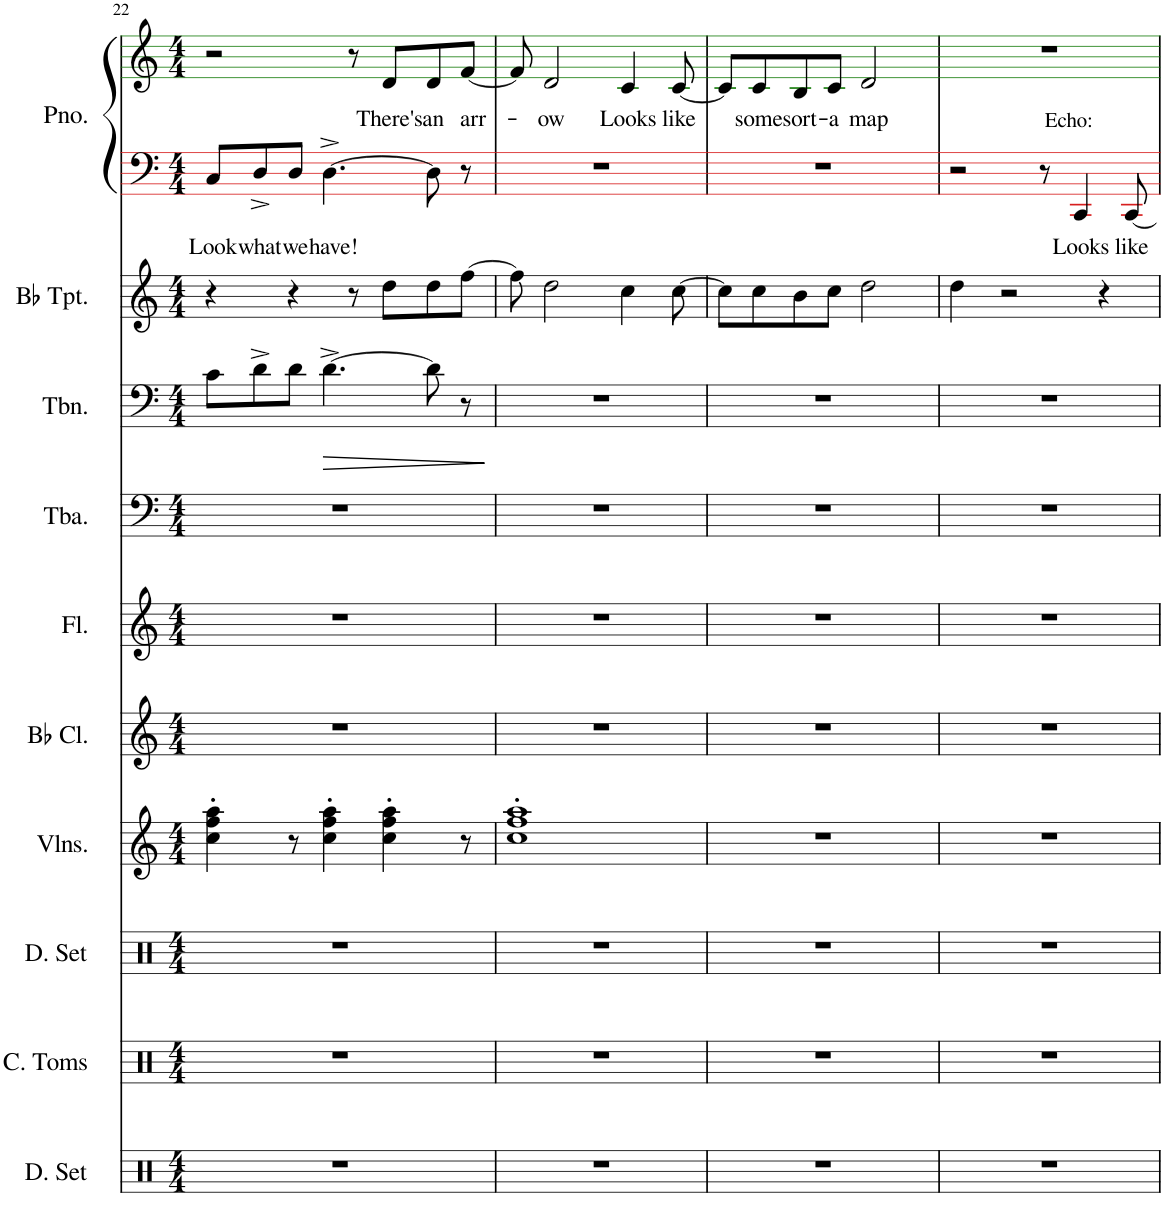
**kern	**kern	**kern	**kern	**kern	**kern	**kern	**kern	**dynam	**kern	**kern	**text	**kern	**text
*part10	*part9	*part8	*part7	*part6	*part5	*part4	*part3	*part3	*part2	*part1	*part1	*part1	*part1
*staff11	*staff10	*staff9	*staff8	*staff7	*staff6	*staff5	*staff4	*staff4	*staff3	*staff2	*staff2	*staff1	*staff1
*I"Drumset	*I"Concert Toms	*I"Drumset	*I"Violins	*I"Bb Clarinet	*I"Flute	*I"Tuba	*I"Trombone	*	*I"Bb Trumpet	*I"Piano	*	*	*
*I'D. Set	*I'C. Toms	*I'D. Set	*I'Vlns.	*I'Bb Cl.	*I'Fl.	*I'Tba.	*I'Tbn.	*	*I'Bb Tpt.	*I'Pno.	*	*	*
!!LO:PB:g=z
*clefX	*clefX	*clefX	*clefG2	*clefG2	*clefG2	*clefF4	*clefF4	*	*clefG2	*clefF4	*	*clefG2	*
*	*	*	*	*ITrd1c2	*	*	*	*	*ITrd1c2	*	*	*	*
*k[]	*k[]	*k[]	*k[]	*k[]	*k[]	*k[]	*k[]	*	*k[]	*k[]	*	*k[]	*
*M4/4	*M4/4	*M4/4	*M4/4	*M4/4	*M4/4	*M4/4	*M4/4	*	*M4/4	*M4/4	*	*M4/4	*
=22	=22	=22	=22	=22	=22	=22	=22	=22	=22	=22	=22	=22	=22
!	!	!	!	!	!	!	!	!	!	!	!LO:LY:b	!	!
1r	1r	1r	4cc\' 4ff\' 4aa\'	1r	1r	1r	8c\L	.	4r	8C/L	Look	2r	.
!	!	!	!	!	!	!	!	!	!	!	!LO:LY:b	!	!
.	.	.	.	.	.	.	8d^\	.	.	8D^/	what	.	.
!	!	!	!	!	!	!	!	!	!	!	!LO:LY:b	!	!
.	.	.	8r	.	.	.	8d\J	.	4r	8D/J	we	.	.
!	!	!	!	!	!	!	!	!LO:HP:b	!	!	!LO:LY:b	!	!
.	.	.	4cc\' 4ff\' 4aa\'	.	.	.	[4.d^\	>	.	[4.D^\	have!	.	.
.	.	.	.	.	.	.	.	.	8r	.	.	8r	.
!	!	!	!	!	!	!	!	!	!	!	!	!	!LO:LY:b
.	.	.	4cc\' 4ff\' 4aa\'	.	.	.	.	.	8dd\L	.	.	8d/L	There's
!	!	!	!	!	!	!	!	!	!	!	!	!	!LO:LY:b
.	.	.	.	.	.	.	8d\]	.	8dd\	8D\]	.	8d/	an
!	!	!	!	!	!	!	!	!	!	!	!	!	!LO:LY:b
.	.	.	8r	.	.	.	8r	.	[8ff\J	8r	.	[8f/J	arr-
.	.	.	.	.	.	.	.	]	.	.	.	.	.
=23	=23	=23	=23	=23	=23	=23	=23	=23	=23	=23	=23	=23	=23
1r	1r	1r	1cc' 1ff' 1aa'	1r	1r	1r	1r	.	8ff\]	1r	.	8f/]	.
!	!	!	!	!	!	!	!	!	!	!	!	!	!LO:LY:b
.	.	.	.	.	.	.	.	.	2dd\	.	.	2d/	-ow
!	!	!	!	!	!	!	!	!	!	!	!	!	!LO:LY:b
.	.	.	.	.	.	.	.	.	4cc\	.	.	4c/	Looks
!	!	!	!	!	!	!	!	!	!	!	!	!	!LO:LY:b
.	.	.	.	.	.	.	.	.	[8cc\	.	.	[8c/	like
=24	=24	=24	=24	=24	=24	=24	=24	=24	=24	=24	=24	=24	=24
1r	1r	1r	1r	1r	1r	1r	1r	.	8cc\L]	1r	.	8c/L]	.
!	!	!	!	!	!	!	!	!	!	!	!	!	!LO:LY:b
.	.	.	.	.	.	.	.	.	8cc\	.	.	8c/	some
!	!	!	!	!	!	!	!	!	!	!	!	!	!LO:LY:b
.	.	.	.	.	.	.	.	.	8b\	.	.	8B/	sort-
!	!	!	!	!	!	!	!	!	!	!	!	!	!LO:LY:b
.	.	.	.	.	.	.	.	.	8cc\J	.	.	8c/J	-a
!	!	!	!	!	!	!	!	!	!	!	!	!	!LO:LY:b
.	.	.	.	.	.	.	.	.	2dd\	.	.	2d/	map
=25	=25	=25	=25	=25	=25	=25	=25	=25	=25	=25	=25	=25	=25
1r	1r	1r	1r	1r	1r	1r	1r	.	4dd\	2r	.	1r	.
.	.	.	.	.	.	.	.	.	2r	.	.	.	.
.	.	.	.	.	.	.	.	.	.	8r	.	.	.
!	!	!	!	!	!	!	!	!	!	!LO:TX:a:t=Echo&colon;	!	!	!
!	!	!	!	!	!	!	!	!	!	!	!LO:LY:b	!	!
.	.	.	.	.	.	.	.	.	.	4CC/	Looks	.	.
.	.	.	.	.	.	.	.	.	4r	.	.	.	.
!	!	!	!	!	!	!	!	!	!	!	!LO:LY:b	!	!
.	.	.	.	.	.	.	.	.	.	[8CC/	like	.	.
=	=	=	=	=	=	=	=	=	=	=	=	=	=
*-	*-	*-	*-	*-	*-	*-	*-	*-	*-	*-	*-	*-	*-
